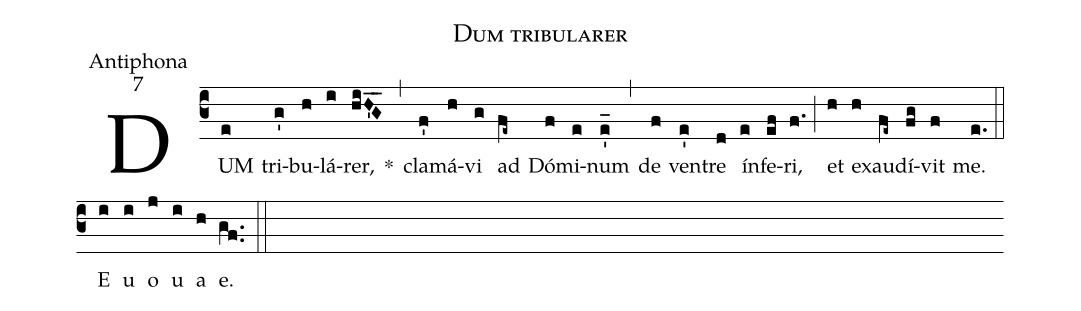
name:Dum tribularer;
office-part:Antiphona;
mode:7;
%%
(c3) DUM(e) tri(g')bu(h)lá(i)rer,(hiH'G__) *(,) cla(f')má(h)vi(g) ad(fe~) Dó(f)mi(e)num(e'_) (,) de(f) ven(e')tre(d) ín(e)fe(ef)ri,(f.) (;) et(h) ex(h)au(fe~)dí(fg)vit(f) me.(e.) (::) <eu>E(i) u(i) o(j) u(i) a(h) e.</eu>(gf..) (::)
